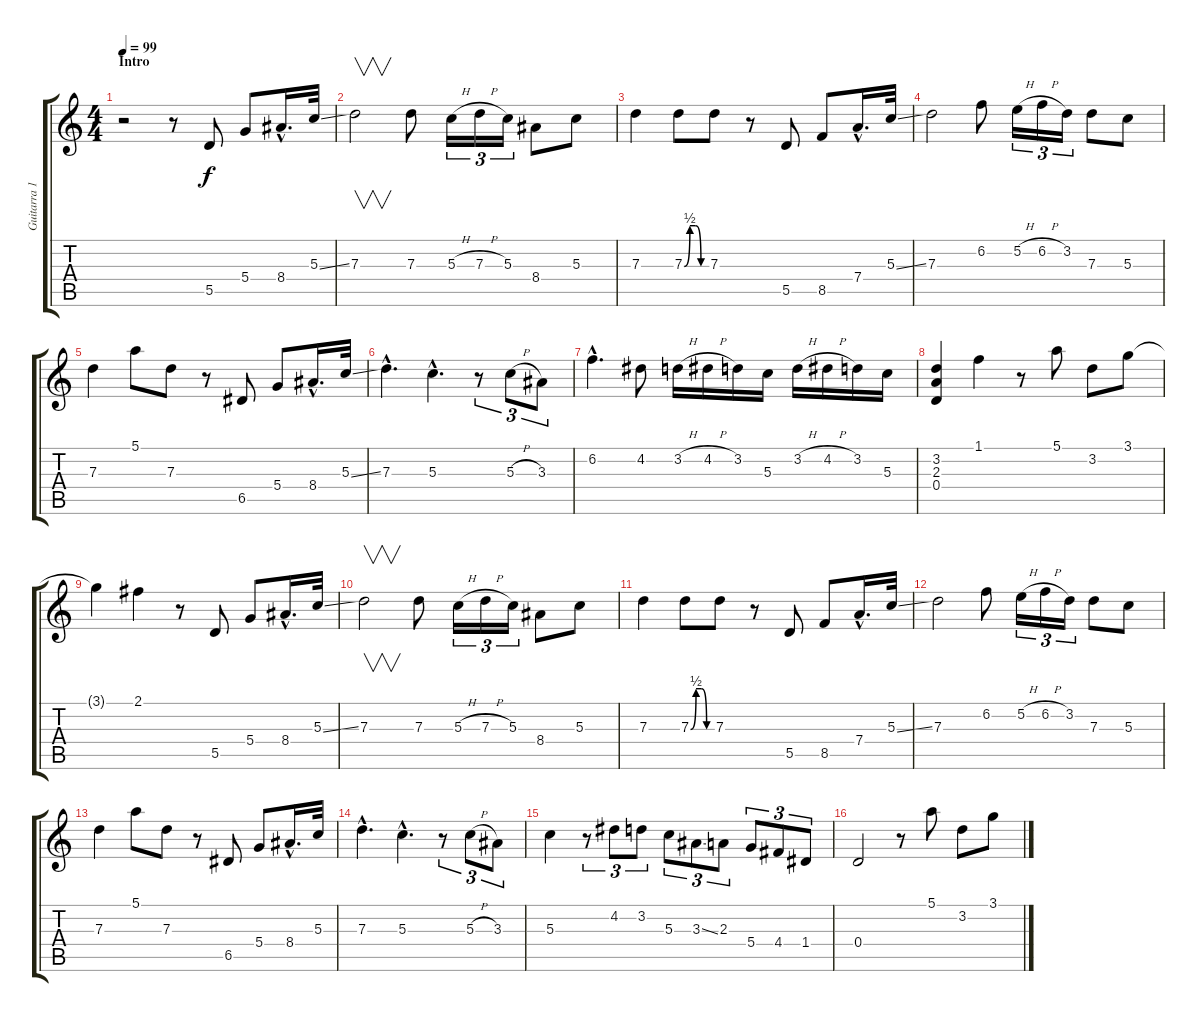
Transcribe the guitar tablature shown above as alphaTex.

\track ("Guitarra 1" "Guitarra 1") {instrument distortionguitar}
\staff {score tabs}
\tuning (E4 B3 G3 D3 A2 E2) {hide}
\ts (4 4)
\section ("" "Intro")
\tempo 99
\clef g2
\ks c
r.2{dy f instrument distortionguitar} r.8 5.5.8 5.4.8 8.4{hac}.16{d} 5.3{ss}.32 |
7.3.2{v} 7.3.8 5.3{h}.16{tu (3 2)} 7.3{h}.16{tu (3 2)} 5.3.16{tu (3 2)} 8.4.8 5.3.8 |
7.3.4 7.3{be (custom 0 0 15 2 30 2 45 0 60 0)}.8 7.3.8 r.8 5.5.8 8.5.8 7.4{hac}.16{d} 5.3{ss}.32 |
7.3.2 6.2.8 5.2{h}.16{tu (3 2)} 6.2{h}.16{tu (3 2)} 3.2.16{tu (3 2)} 7.3.8 5.3.8 |
7.3.4 5.1.8 7.3.8 r.8 6.5.8 5.4.8 8.4{hac}.16{d} 5.3{ss}.32 |
7.3{hac}.4{d} 5.3{hac}.4{d} r.8{tu (3 2)} 5.3{h}.8{tu (3 2)} 3.3.8{tu (3 2)} |
6.2{hac}.4{d} 4.2.8 3.2{h}.16 4.2{h}.16 3.2.16 5.3.16 3.2{h}.16 4.2{h}.16 3.2.16 5.3.16 |
(3.2 2.3 0.4).4 1.1.4 r.8 5.1.8 3.2.8 3.1.8 |
3.1{t}.4 2.1.4 r.8 5.5.8 5.4.8 8.4{hac}.16{d} 5.3{ss}.32 |
7.3.2{v} 7.3.8 5.3{h}.16{tu (3 2)} 7.3{h}.16{tu (3 2)} 5.3.16{tu (3 2)} 8.4.8 5.3.8 |
7.3.4 7.3{be (custom 0 0 15 2 30 2 45 0 60 0)}.8 7.3.8 r.8 5.5.8 8.5.8 7.4{hac}.16{d} 5.3{ss}.32 |
7.3.2 6.2.8 5.2{h}.16{tu (3 2)} 6.2{h}.16{tu (3 2)} 3.2.16{tu (3 2)} 7.3.8 5.3.8 |
7.3.4 5.1.8 7.3.8 r.8 6.5.8 5.4.8 8.4{hac}.16{d} 5.3.32 |
7.3{hac}.4{d} 5.3{hac}.4{d} r.8{tu (3 2)} 5.3{h}.8{tu (3 2)} 3.3.8{tu (3 2)} |
5.3.4 r.8{tu (3 2)} 4.2.8{tu (3 2)} 3.2.8{tu (3 2)} 5.3.8{tu (3 2)} 3.3{ss}.8{tu (3 2)} 2.3.8{tu (3 2)} 5.4.8{tu (3 2)} 4.4.8{tu (3 2)} 1.4.8{tu (3 2)} |
0.4.2 r.8 5.1.8 3.2.8 3.1.8
